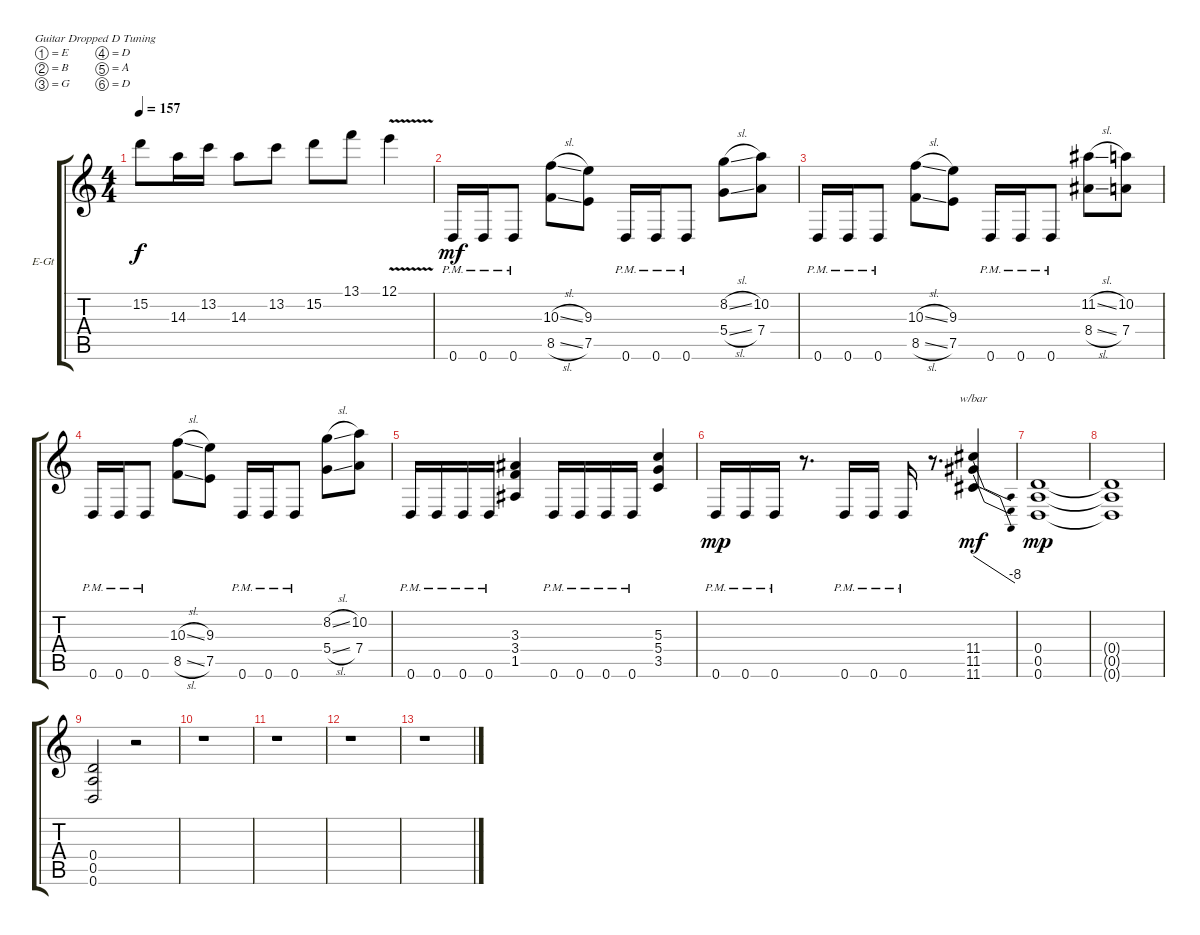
\defaultSystemsLayout 4
\bracketExtendMode groupsimilarinstruments
\firstSystemTrackNameOrientation horizontal
\otherSystemsTrackNameOrientation horizontal
\track ("Gtr1 Lead - Laxus" "E-Gt") {instrument distortionguitar}
\staff {score tabs}
\tuning (E4 B3 G3 D3 A2 D2)
\ts (4 4)
\tempo 157
\clef g2
\ks c
15.2.8{dy f} 14.3.16 13.2.16 14.3.8 13.2.8 15.2.8 13.1.8 12.1{v}.4 |
0.6{pm}.16{dy mf} 0.6{pm}.16 0.6{pm}.8 (8.5{sl} 10.3{sl}).8 (7.5 9.3).8 0.6{pm}.16 0.6{pm}.16 0.6{pm}.8 (5.4{sl} 8.2{sl}).8 (7.4 10.2).8 |
0.6{pm}.16 0.6{pm}.16 0.6{pm}.8 (8.5{sl} 10.3{sl}).8 (7.5 9.3).8 0.6{pm}.16 0.6{pm}.16 0.6{pm}.8 (8.4{sl} 11.2{sl}).8 (7.4 10.2).8 |
0.6{pm}.16 0.6{pm}.16 0.6{pm}.8 (8.5{sl} 10.3{sl}).8 (7.5 9.3).8 0.6{pm}.16 0.6{pm}.16 0.6{pm}.8 (5.4{sl} 8.2{sl}).8 (7.4 10.2).8 |
0.6{pm}.16 0.6{pm}.16 0.6{pm}.16 0.6{pm}.16 (1.5 3.4 3.3).4 0.6{pm}.16 0.6{pm}.16 0.6{pm}.16 0.6{pm}.16 (3.5 5.4 5.3).4 |
0.6{pm}.16{dy mp} 0.6{pm}.16 0.6{pm}.16 r.8{d} 0.6{pm}.16 0.6{pm}.16 0.6{pm}.16 r.8{d} (11.6 11.5 11.4).4{tbe (dive default 0 0 59.4 -32) dy mf} |
(0.6 0.5 0.4).1{dy mp} |
(0.6{t} 0.5{t} 0.4{t}).1 |
(0.4 0.5 0.6).2 r.2 |
r.1 |
r.1 |
r.1 |
r.1
